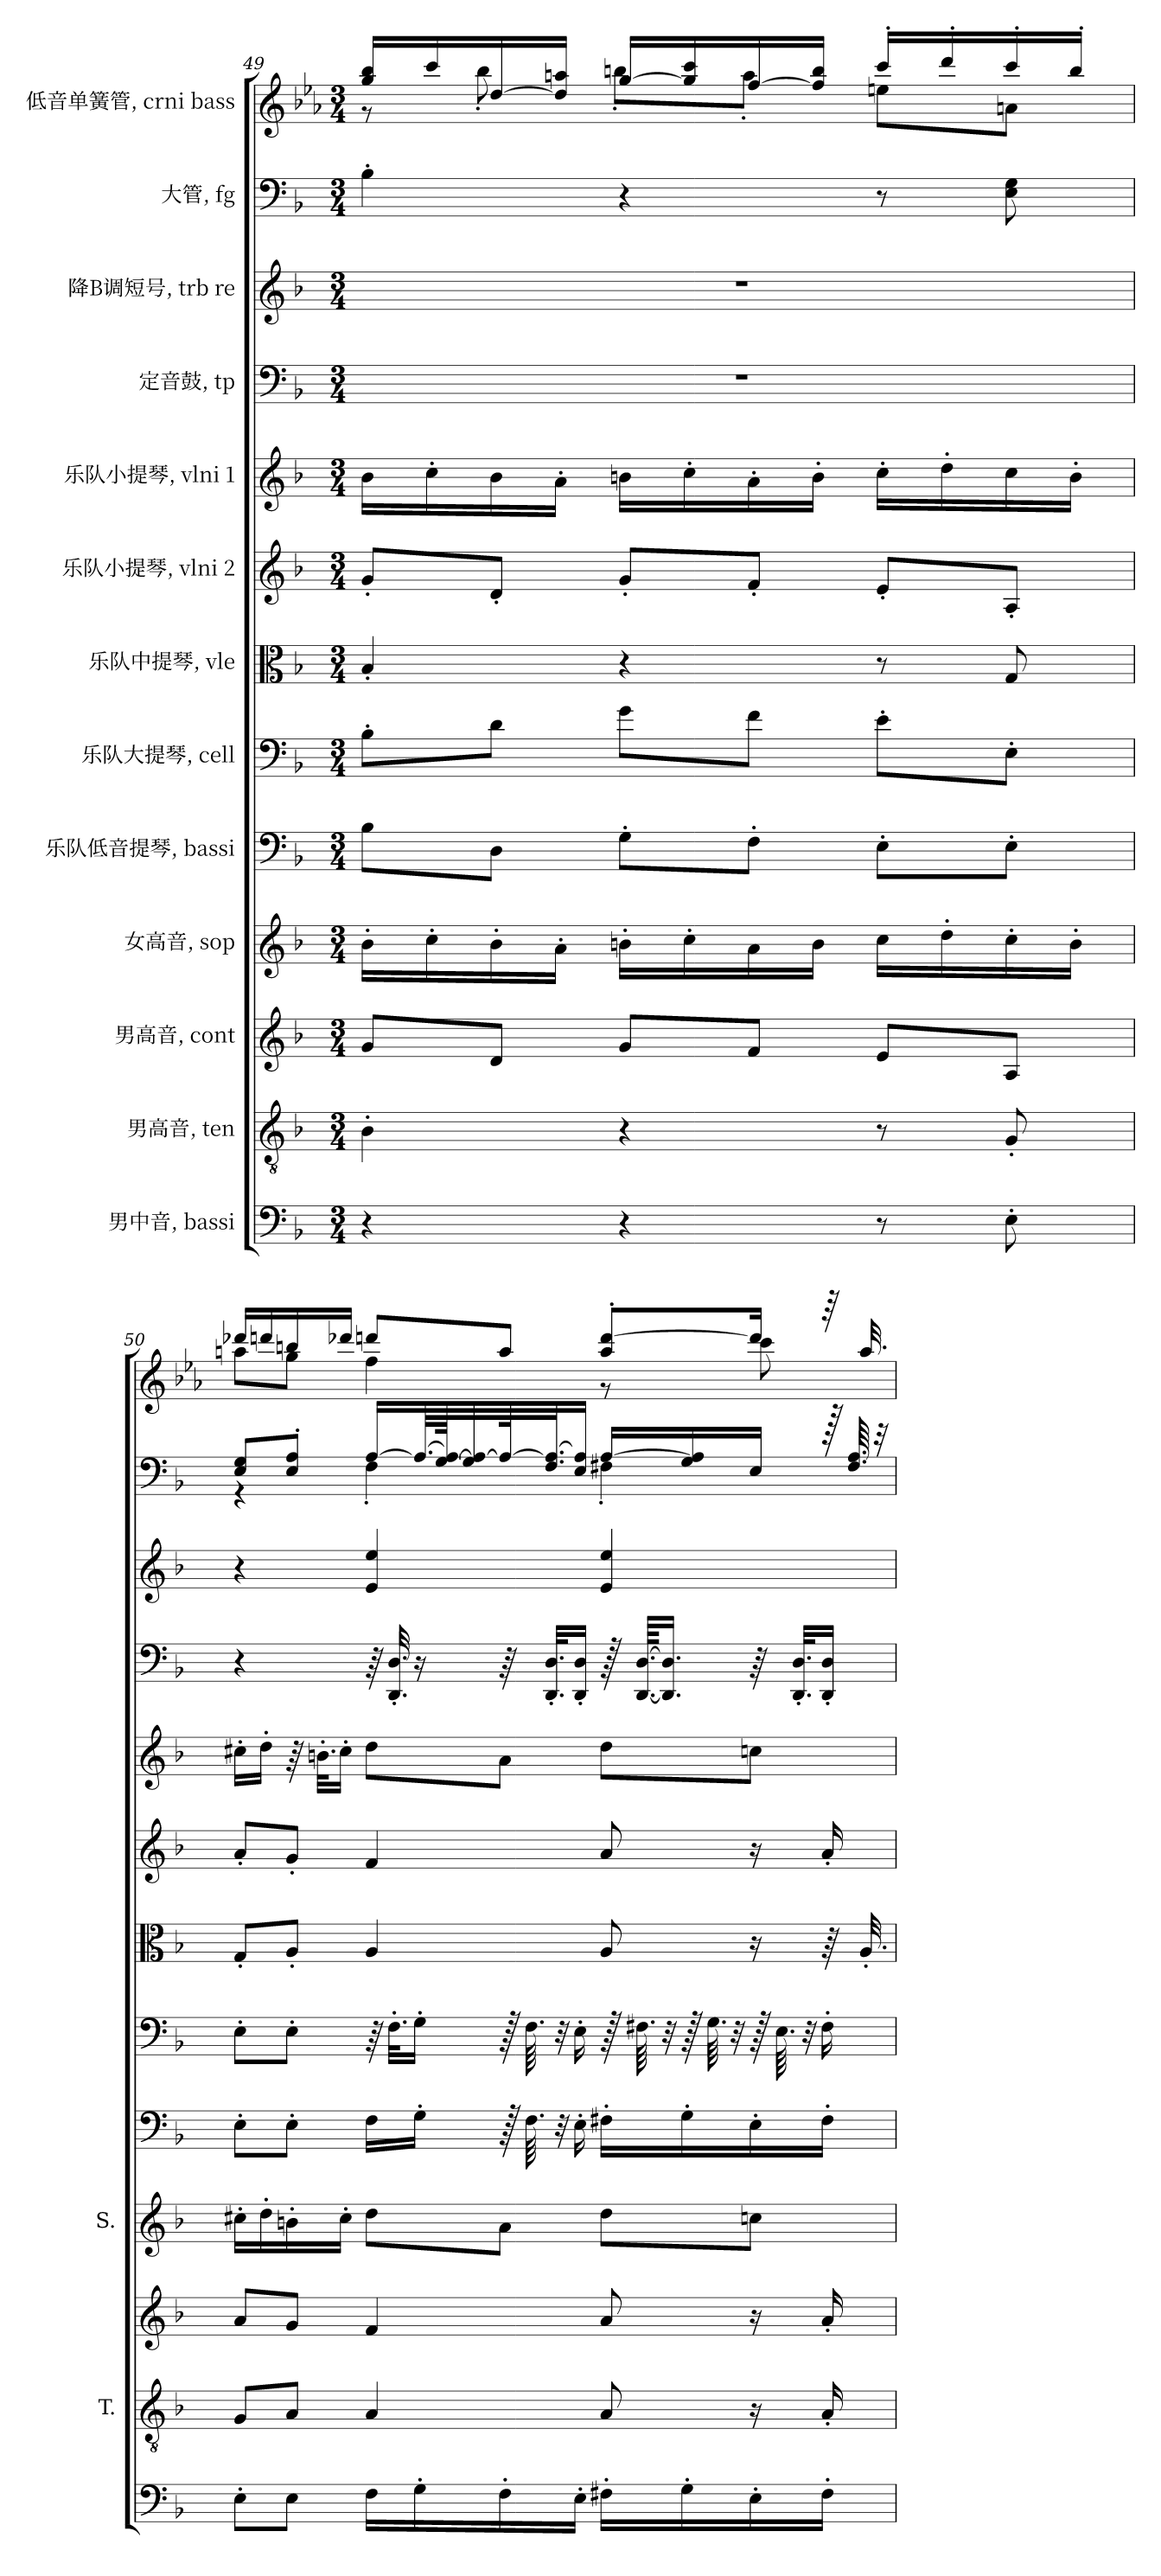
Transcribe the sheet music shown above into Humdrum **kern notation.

**kern	**kern	**kern	**kern	**kern	**kern	**kern	**kern	**kern	**kern	**kern	**kern	**kern
*part13	*part12	*part11	*part10	*part9	*part8	*part7	*part6	*part5	*part4	*part3	*part2	*part1
*staff13	*staff12	*staff11	*staff10	*staff9	*staff8	*staff7	*staff6	*staff5	*staff4	*staff3	*staff2	*staff1
*I"男中音, bassi	*I"男高音, ten	*I"男高音, cont	*I"女高音, sop	*I"乐队低音提琴, bassi	*I"乐队大提琴, cell	*I"乐队中提琴, vle	*I"乐队小提琴, vlni 2	*I"乐队小提琴, vlni 1	*I"定音鼓, tp	*I"降B调短号, trb re	*I"大管, fg	*I"低音单簧管, crni bass
*	*I'T.	*	*I'S.	*	*	*	*	*	*	*	*	*
!!LO:PB:g=z
*clefF4	*clefGv2	*clefG2	*clefG2	*clefF4	*clefF4	*clefC3	*clefG2	*clefG2	*clefF4	*clefG2	*clefF4	*clefG2
*	*	*	*	*ITrd7c12	*	*	*	*	*	*ITrd1c2	*	*ITrd8c14
*k[b-]	*k[b-]	*k[b-]	*k[b-]	*k[b-]	*k[b-]	*k[b-]	*k[b-]	*k[b-]	*k[b-]	*k[b-e-a-]	*k[b-]	*k[b-e-a-]
*M3/4	*M3/4	*M3/4	*M3/4	*M3/4	*M3/4	*M3/4	*M3/4	*M3/4	*M3/4	*M3/4	*M3/4	*M3/4
=49	=49	=49	=49	=49	=49	=49	=49	=49	=49	=49	=49	=49
*	*	*	*	*	*	*	*	*	*	*	*	*^
4r	4B-'\	8g/L	16b-'\LL	8BB-\L	8B-'\L	4B-'/	8g'/L	16b-\LL	2.r	2.r	4B-'\	16g/ 16b-/LL	8r
.	.	.	16cc'\	.	.	.	.	16cc'\	.	.	.	16cc/	.
.	.	8d/J	16b-'\	8DD\J	8d\J	.	8d'/J	16b-\	.	.	.	[16d/	8b-'\
.	.	.	16a'\JJ	.	.	.	.	16a'\JJ	.	.	.	16d/] 16an/JJ	.
4r	4r	8g/L	16bn'\LL	8GG'\L	8g\L	4r	8g'/L	16bn\LL	.	.	4r	[16g/LL	8bn'\L
.	.	.	16cc'\	.	.	.	.	16cc'\	.	.	.	16g/] 16cc/	.
.	.	8f/J	16a\	8FF'\J	8f\J	.	8f'/J	16a'\	.	.	.	[16f/	8a'\J
.	.	.	16b\JJ	.	.	.	.	16b'\JJ	.	.	.	16f/] 16b/JJ	.
8r	8r	8e/L	16cc\LL	8EE'\L	8e'\L	8r	8e'/L	16cc'\LL	.	.	8r	16cc'/LL	8en\L
.	.	.	16dd'\	.	.	.	.	16dd'\	.	.	.	16dd'/	.
8E'\	8G'/	8A/J	16cc'\	8EE'\J	8E'\J	8G/	8A'/J	16cc\	.	.	8E\ 8G\	16cc'/	8An\J
.	.	.	16b'\JJ	.	.	.	.	16b'\JJ	.	.	.	16b'/JJ	.
!!LO:PB:g=z	!!
=50	=50	=50	=50	=50	=50	=50	=50	=50	=50	=50	=50	=50	=50
*	*	*	*	*	*	*	*	*	*	*	*^	*	*
8E'\L	8G/L	8a/L	16cc#X'\LL	8EE'\L	8E'\L	8G'/L	8a'/L	16cc#X'\LL	4r	4r	8E/ 8G/L	4r	16dd-X/LL	8an\L
.	.	.	16dd'\	.	.	.	.	16dd'\JJ	.	.	.	.	16ddn/	.
8E\J	8A/J	8g/J	16bn'\	8EE'\J	8E'\J	8A'/J	8g'/J	64r	.	.	8E/' 8A/'J	.	16bn/	8g\J
.	.	.	.	.	.	.	.	32.bn'\KLL	.	.	.	.	.	.
.	.	.	16cc#'\JJ	.	.	.	.	16cc#'\JJ	.	.	.	.	16dd-X/JJ	.
16F\LL	4A/	4f/	8dd\L	16FF\LL	64r	4A/	4f/	8dd\L	64r	4d/ 4dd/	[16A/LL	4F'\	8ddn/L	4f\
.	.	.	.	.	32.F'\KLL	.	.	.	32.DD/' 32.D/'	.	.	.	.	.
16G'\	.	.	.	16GG'\JJ	16G'\JJ	.	.	.	16r	.	64.A/LL_	.	.	.
.	.	.	.	.	.	.	.	.	.	.	[128G/ 128A/_JK	.	.	.
.	.	.	.	.	.	.	.	.	.	.	32G/] 32A/_	.	.	.
16F'\	.	.	8a\J	128r	128r	.	.	8a\J	64r	.	64A/K_	.	8a/J	.
.	.	.	.	64.FF\	64.F\	.	.	.	.	.	.	.	.	.
.	.	.	.	.	.	.	.	.	32.DD/' 32.D/'KLL	.	32.F/ 32.A/_J	.	.	.
.	.	.	.	32r	32r	.	.	.	.	.	.	.	.	.
16E'\JJ	.	.	.	16EE'\	16E'\	.	.	.	16DD/' 16D/'JJ	.	16E/ 16A/]JJ	.	.	.
16F#X'\LL	8A/	8a/	8dd\L	16FF#X'\LL	128r	8A/	8a/	8dd\L	128r	4d/ 4dd/	[16A/LL	4F#X'\	8a/' [8dd/'L	8r
.	.	.	.	.	64.F#X\	.	.	.	[64.DD/ [64.D/KKLL	.	.	.	.	.
.	.	.	.	.	32r	.	.	.	16.DD/] 16.D/]JJ	.	.	.	.	.
16G'\	.	.	.	16GG'\	128r	.	.	.	.	.	16G/ 16A/]	.	.	.
.	.	.	.	.	64.G\	.	.	.	.	.	.	.	.	.
.	.	.	.	.	32r	.	.	.	.	.	.	.	.	.
16E'\	16r	16r	8ccn\J	16EE'\	128r	16r	16r	8ccn\J	64r	.	16E/JJ	.	16dd/Jk]	8cc\
.	.	.	.	.	64.E\	.	.	.	.	.	.	.	.	.
.	.	.	.	.	.	.	.	.	32.DD/' 32.D/'KLL	.	.	.	.	.
.	.	.	.	.	32r	.	.	.	.	.	.	.	.	.
16F#'\JJ	16A'/	16a'/	.	16FF#'\JJ	16F#'\	64r	16a'/	.	16DD/' 16D/'JJ	.	128r	.	64r	.
.	.	.	.	.	.	.	.	.	.	.	64.F#/ 64.A/	.	.	.
.	.	.	.	.	.	32.A'/	.	.	.	.	.	.	32.a/	.
.	.	.	.	.	.	.	.	.	.	.	32r	.	.	.
*	*	*	*	*	*	*	*	*	*	*	*v	*v	*	*
*	*	*	*	*	*	*	*	*	*	*	*	*v	*v
=	=	=	=	=	=	=	=	=	=	=	=	=
*-	*-	*-	*-	*-	*-	*-	*-	*-	*-	*-	*-	*-
